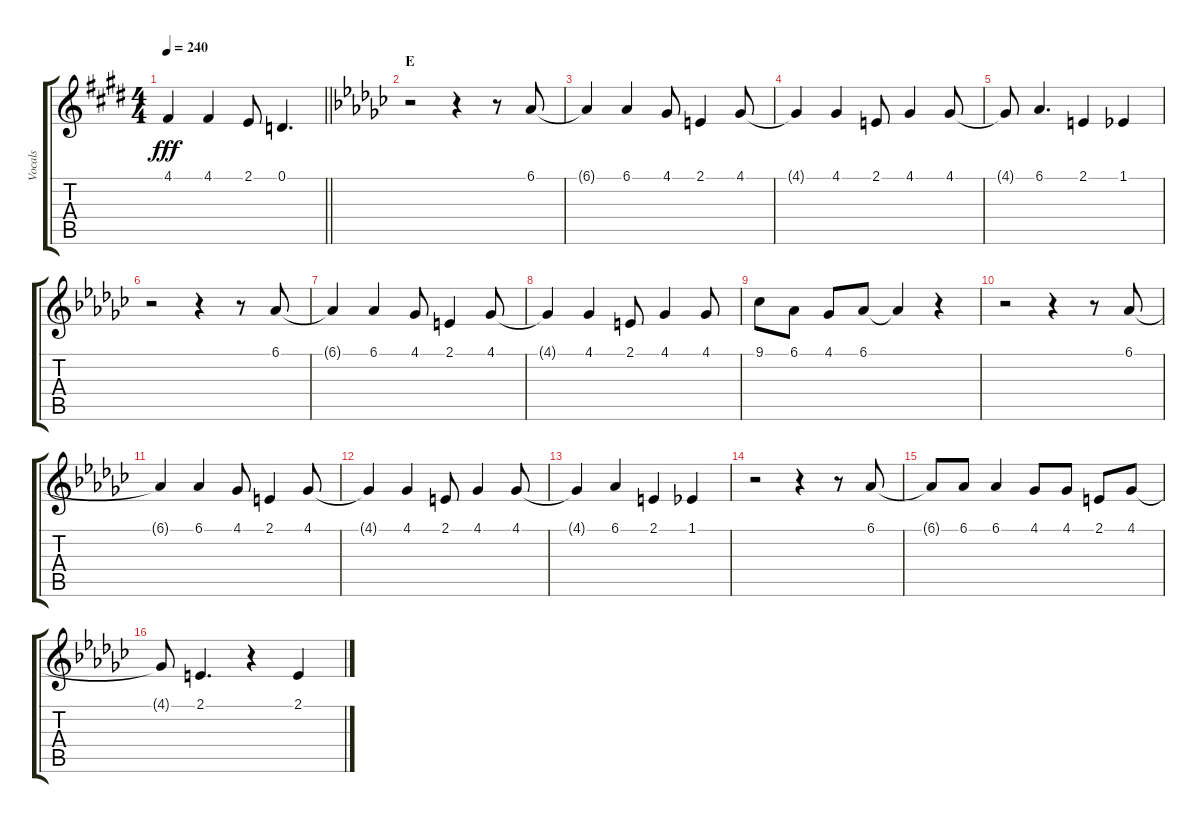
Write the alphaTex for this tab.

\track ("Vocals" "Vocals") {instrument voiceoohs}
\staff {score tabs}
\tuning (D4 A3 F3 C3 G2 D2) {hide}
\ts (4 4)
\tempo 240
\clef g2
\barLineRight lightlight
\ks e
4.1{t}.4{dy fff} 4.1.4 2.1.8 0.1.4{d} |
\section ("" "E")
\ks gb
r.2 r.4 r.8 6.1.8 |
6.1{t}.4 6.1.4 4.1.8 2.1.4 4.1.8 |
4.1{t}.4 4.1.4 2.1.8 4.1.4 4.1.8 |
4.1{t}.8 6.1.4{d} 2.1.4 1.1.4 |
r.2 r.4 r.8 6.1.8 |
6.1{t}.4 6.1.4 4.1.8 2.1.4 4.1.8 |
4.1{t}.4 4.1.4 2.1.8 4.1.4 4.1.8 |
9.1.8 6.1.8 4.1.8 6.1.8 6.1{t}.4 r.4 |
r.2 r.4 r.8 6.1.8 |
6.1{t}.4 6.1.4 4.1.8 2.1.4 4.1.8 |
4.1{t}.4 4.1.4 2.1.8 4.1.4 4.1.8 |
4.1{t}.4 6.1.4 2.1.4 1.1.4 |
r.2 r.4 r.8 6.1.8 |
6.1{t}.8 6.1.8 6.1.4 4.1.8 4.1.8 2.1.8 4.1.8 |
4.1{t}.8 2.1.4{d} r.4 2.1.4
